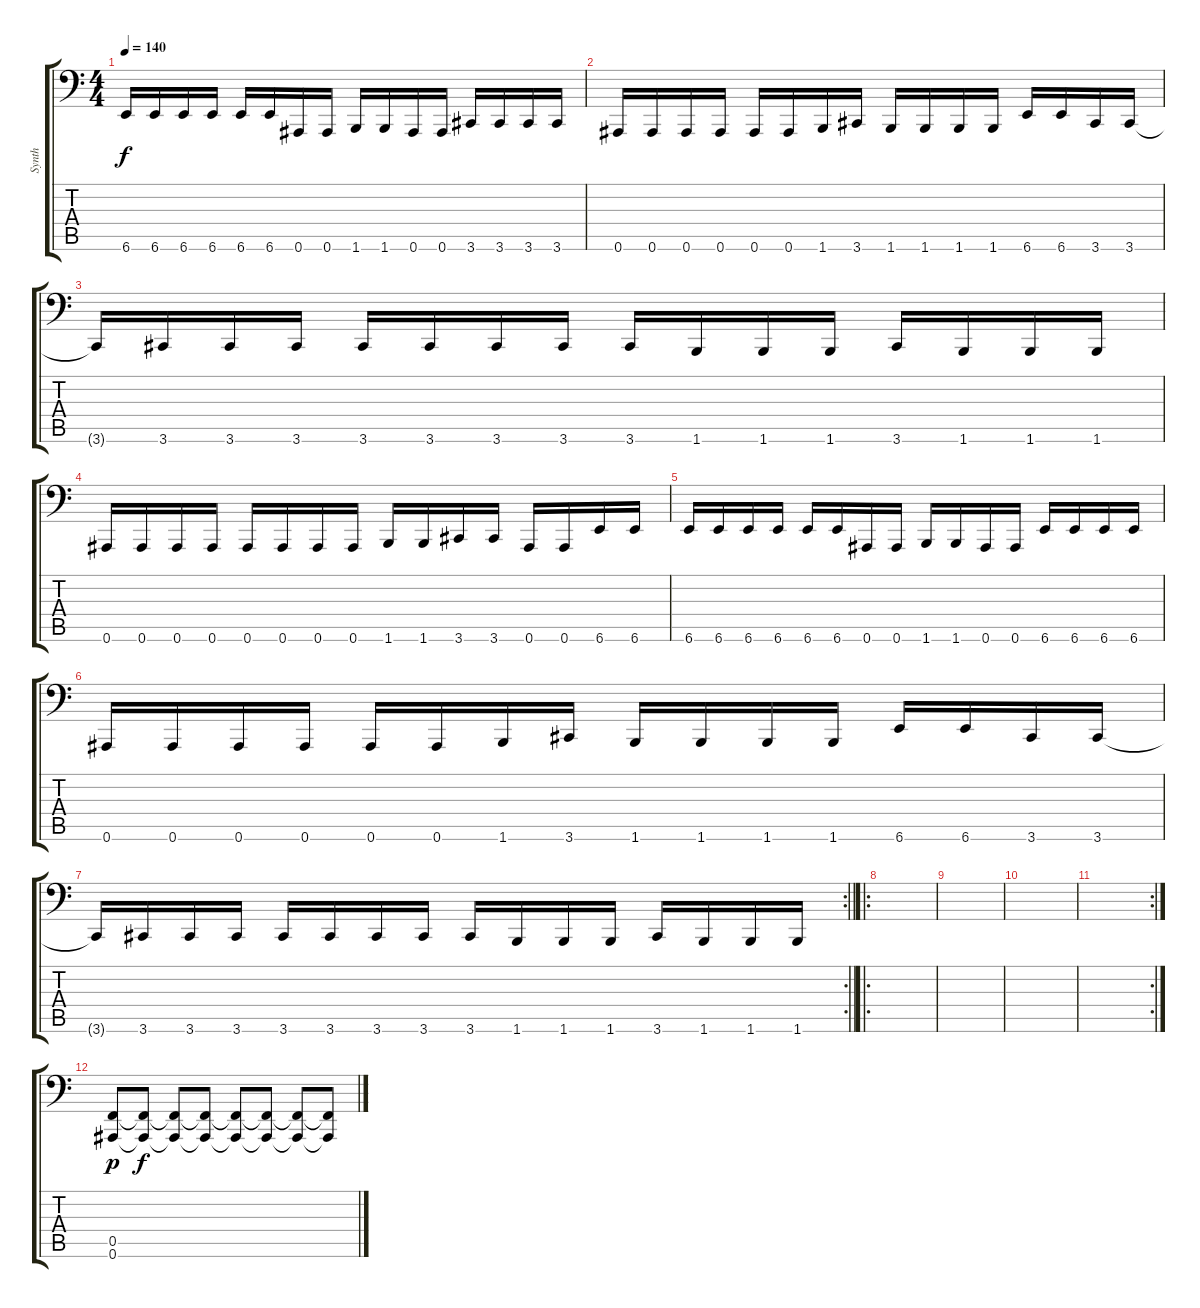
\track ("Synth" "Synth") {instrument vibraphone}
\staff {score tabs}
\tuning (C4 G3 Eb3 Bb2 F2 Bb1) {hide}
\ts (4 4)
\tempo 140
\clef f4
\ks c
6.6.16{dy f} 6.6.16 6.6.16 6.6.16 6.6.16 6.6.16 0.6.16 0.6.16 1.6.16 1.6.16 0.6.16 0.6.16 3.6.16 3.6.16 3.6.16 3.6.16 |
0.6.16 0.6.16 0.6.16 0.6.16 0.6.16 0.6.16 1.6.16 3.6.16 1.6.16 1.6.16 1.6.16 1.6.16 6.6.16 6.6.16 3.6.16 3.6.16 |
3.6{t}.16 3.6.16 3.6.16 3.6.16 3.6.16 3.6.16 3.6.16 3.6.16 3.6.16 1.6.16 1.6.16 1.6.16 3.6.16 1.6.16 1.6.16 1.6.16 |
0.6.16 0.6.16 0.6.16 0.6.16 0.6.16 0.6.16 0.6.16 0.6.16 1.6.16 1.6.16 3.6.16 3.6.16 0.6.16 0.6.16 6.6.16 6.6.16 |
6.6.16 6.6.16 6.6.16 6.6.16 6.6.16 6.6.16 0.6.16 0.6.16 1.6.16 1.6.16 0.6.16 0.6.16 6.6.16 6.6.16 6.6.16 6.6.16 |
0.6.16 0.6.16 0.6.16 0.6.16 0.6.16 0.6.16 1.6.16 3.6.16 1.6.16 1.6.16 1.6.16 1.6.16 6.6.16 6.6.16 3.6.16 3.6.16 |
\rc 2
\barLineRight lightlight
3.6{t}.16 3.6.16 3.6.16 3.6.16 3.6.16 3.6.16 3.6.16 3.6.16 3.6.16 1.6.16 1.6.16 1.6.16 3.6.16 1.6.16 1.6.16 1.6.16 |
\ro
|
|
|
\rc 2
|
(0.5 0.6).8{dy p instrument tremolostrings} (0.5{t} 0.6{t}).8{dy f balance 12} (0.5{t} 0.6{t}).8{balance 16} (0.5{t} 0.6{t}).8{balance 12} (0.5{t} 0.6{t}).8{balance 8} (0.5{t} 0.6{t}).8{balance 4} (0.5{t} 0.6{t}).8{balance 0} (0.5{t} 0.6{t}).8{balance 4}
